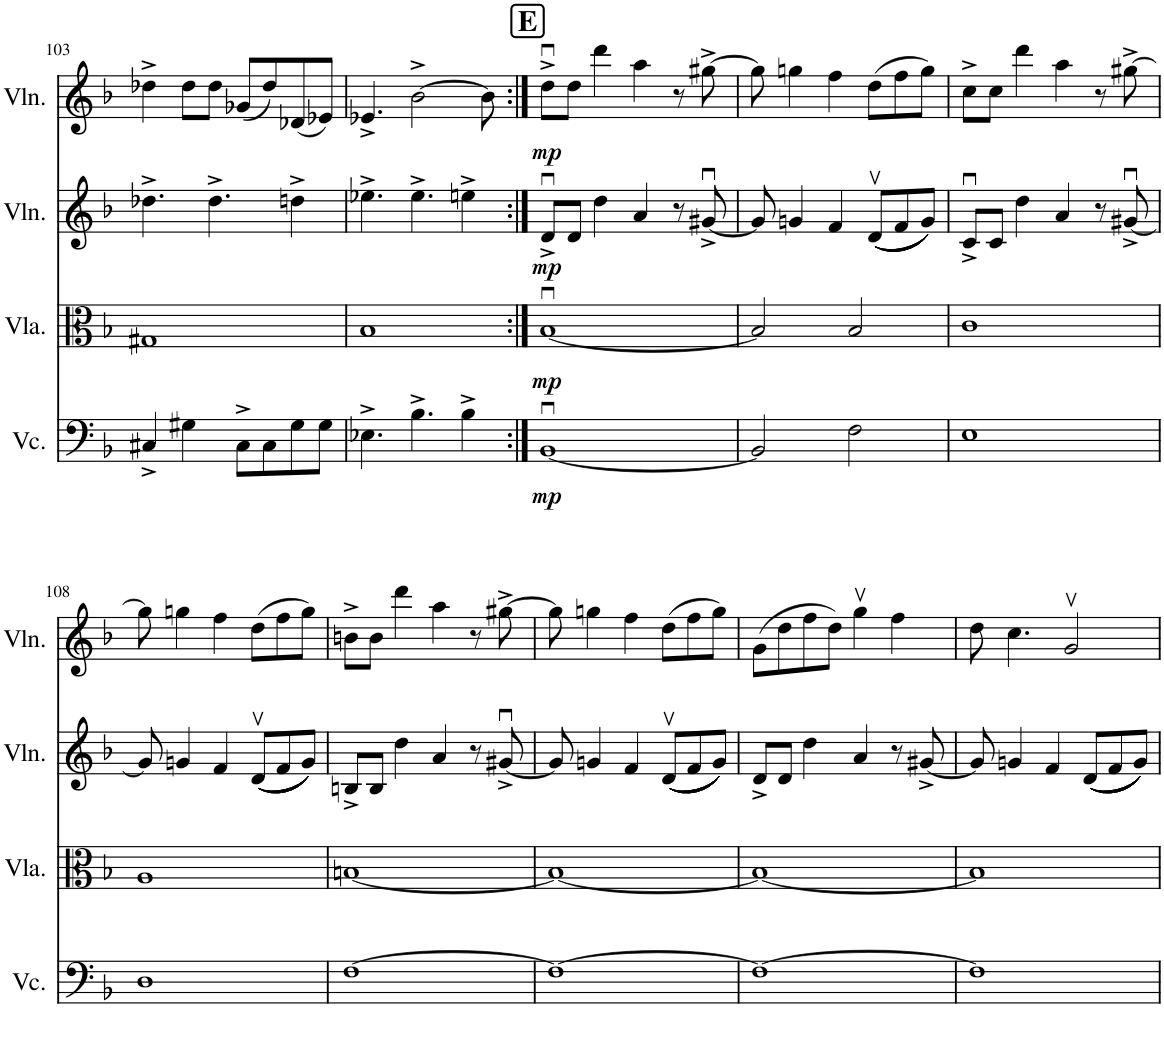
**kern	**dynam	**kern	**dynam	**kern	**dynam	**kern	**dynam
*part4	*part4	*part3	*part3	*part2	*part2	*part1	*part1
*staff4	*staff4	*staff3	*staff3	*staff2	*staff2	*staff1	*staff1
*I"Violoncello	*	*I"Viola	*	*I"Violin	*	*I"Violin	*
*I'Vc.	*	*I'Vla.	*	*I'Vln.	*	*I'Vln.	*
!!LO:PB:g=z
*clefF4	*	*clefC3	*	*clefG2	*	*clefG2	*
*k[b-]	*	*k[b-]	*	*k[b-]	*	*k[b-]	*
*M2/2	*	*M2/2	*	*M2/2	*	*M2/2	*
*met(c|)	*	*met(c|)	*	*met(c|)	*	*met(c|)	*
=103	=103	=103	=103	=103	=103	=103	=103
4C#X^/	.	1G#X	.	4.dd-X^\	.	4dd-X^\	.
4G#X\	.	.	.	.	.	8dd-\L	.
.	.	.	.	4.dd-^\	.	8dd-\J	.
8C#^\L	.	.	.	.	.	(8g-X/L	.
8C#\	.	.	.	.	.	8dd-/)	.
8G#\	.	.	.	4ddn^\	.	(8d-X/	.
8G#\J	.	.	.	.	.	8e-X/J)	.
=104	=104	=104	=104	=104	=104	=104	=104
4.E-X^\	.	1B-	.	4.ee-X^\	.	4.e-X^/	.
4.B-^\	.	.	.	4.ee-^\	.	[2b-^\	.
4B-^\	.	.	.	4een^\	.	.	.
.	.	.	.	.	.	8b-\]	.
!!LO:REH:place=s1:a:B:cj:fs=14:t=E
=105:|!	=105:|!	=105:|!	=105:|!	=105:|!	=105:|!	=105:|!	=105:|!
!	!LO:DY:b	!	!LO:DY:b	!	!LO:DY:b	!	!LO:DY:b
[1BB-u	mp	[1B-u	mp	8du^/L	mp	8ddu^\L	mp
.	.	.	.	8d/J	.	8dd\J	.
.	.	.	.	4dd\	.	4ddd\	.
.	.	.	.	4a/	.	4aa\	.
.	.	.	.	8r	.	8r	.
.	.	.	.	[8g#Xu^/	.	[8gg#X^\	.
=106	=106	=106	=106	=106	=106	=106	=106
2BB-/]	.	2B-/]	.	8g#/]	.	8gg#\]	.
.	.	.	.	4gn/	.	4ggn\	.
.	.	.	.	4f/	.	4ff\	.
2F\	.	2B-/	.	.	.	.	.
.	.	.	.	((((8dv/L	.	(8dd\L	.
.	.	.	.	8f/	.	8ff\	.
.	.	.	.	8g/J))))	.	8gg\J)	.
=107	=107	=107	=107	=107	=107	=107	=107
1E	.	1c	.	8cu^/L	.	8cc^\L	.
.	.	.	.	8c/J	.	8cc\J	.
.	.	.	.	4dd\	.	4ddd\	.
.	.	.	.	4a/	.	4aa\	.
.	.	.	.	8r	.	8r	.
.	.	.	.	[8g#Xu^/	.	[8gg#X^\	.
!!LO:LB:g=z
=108	=108	=108	=108	=108	=108	=108	=108
1D	.	1A	.	8g#/]	.	8gg#\]	.
.	.	.	.	4gn/	.	4ggn\	.
.	.	.	.	4f/	.	4ff\	.
.	.	.	.	(((((8dv/L	.	(8dd\L	.
.	.	.	.	8f/	.	8ff\	.
.	.	.	.	8g/J)))))	.	8gg\J)	.
=109	=109	=109	=109	=109	=109	=109	=109
[1F	.	[1Bn	.	8Bn^/L	.	8bn^\L	.
.	.	.	.	8B/J	.	8b\J	.
.	.	.	.	4dd\	.	4ddd\	.
.	.	.	.	4a/	.	4aa\	.
.	.	.	.	8r	.	8r	.
.	.	.	.	[8g#Xu^/	.	[8gg#X^\	.
=110	=110	=110	=110	=110	=110	=110	=110
1F_	.	1B_	.	8g#/]	.	8gg#\]	.
.	.	.	.	4gn/	.	4ggn\	.
.	.	.	.	4f/	.	4ff\	.
.	.	.	.	(((((8dv/L	.	(8dd\L	.
.	.	.	.	8f/	.	8ff\	.
.	.	.	.	8g/J)))))	.	8gg\J)	.
=111	=111	=111	=111	=111	=111	=111	=111
1F_	.	1B_	.	8d^/L	.	(8g\L	.
.	.	.	.	8d/J	.	8dd\	.
.	.	.	.	4dd\	.	8ff\	.
.	.	.	.	.	.	8dd\J)	.
.	.	.	.	4a/	.	4ggv\	.
.	.	.	.	8r	.	4ff\	.
.	.	.	.	[8g#X^/	.	.	.
=112	=112	=112	=112	=112	=112	=112	=112
1F]	.	1B]	.	8g#/]	.	8dd\	.
.	.	.	.	4gn/	.	4.cc\	.
.	.	.	.	4f/	.	.	.
.	.	.	.	.	.	2gv/	.
.	.	.	.	(((((8d/L	.	.	.
.	.	.	.	8f/	.	.	.
.	.	.	.	8g/J)))))	.	.	.
=	=	=	=	=	=	=	=
*-	*-	*-	*-	*-	*-	*-	*-
